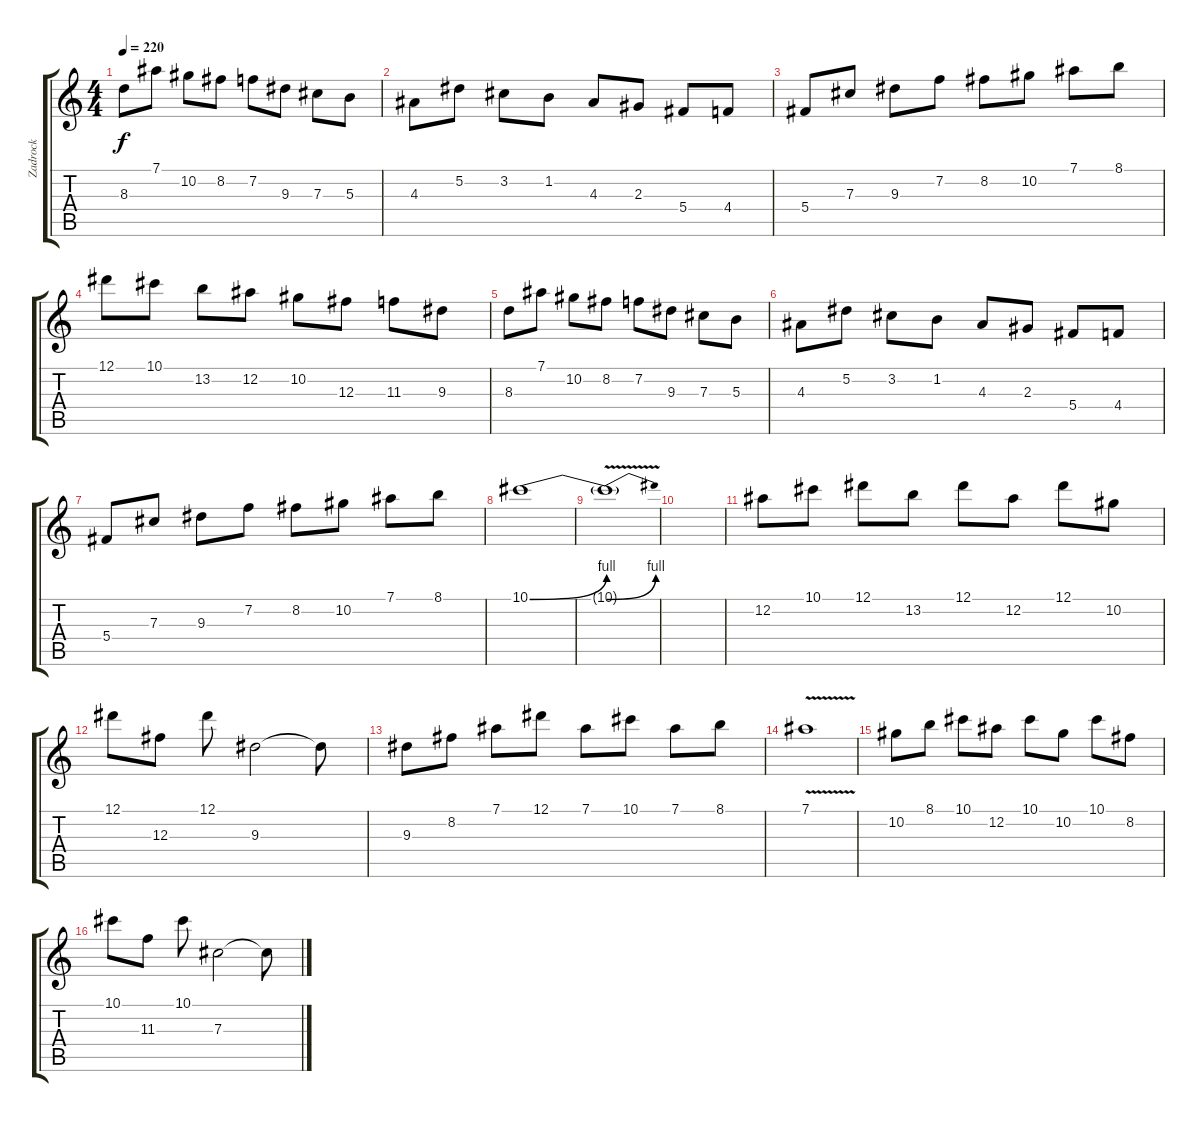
\track ("Zadrock" "Zadrock") {instrument overdrivenguitar}
\staff {score tabs}
\tuning (Eb4 Bb3 Gb3 Db3 Ab2 Eb2) {hide}
\ts (4 4)
\tempo 220
\clef g2
\ks c
8.3.8{dy f} 7.1.8 10.2.8 8.2.8 7.2.8 9.3.8 7.3.8 5.3.8 |
4.3.8 5.2.8 3.2.8 1.2.8 4.3.8 2.3.8 5.4.8 4.4.8 |
5.4.8 7.3.8 9.3.8 7.2.8 8.2.8 10.2.8 7.1.8 8.1.8 |
12.1.8 10.1.8 13.2.8 12.2.8 10.2.8 12.3.8 11.3.8 9.3.8 |
8.3.8 7.1.8 10.2.8 8.2.8 7.2.8 9.3.8 7.3.8 5.3.8 |
4.3.8 5.2.8 3.2.8 1.2.8 4.3.8 2.3.8 5.4.8 4.4.8 |
5.4.8 7.3.8 9.3.8 7.2.8 8.2.8 10.2.8 7.1.8 8.1.8 |
10.1{be (bend 0 0 60 4)}.1 |
10.1{be (bend 0 0 60 4) v t}.1 |
|
12.2.8 10.1.8 12.1.8 13.2.8 12.1.8 12.2.8 12.1.8 10.2.8 |
12.1.8 12.3.8 12.1.8 9.3.2 9.3{t}.8 |
9.3.8 8.2.8 7.1.8 12.1.8 7.1.8 10.1.8 7.1.8 8.1.8 |
7.1{v}.1 |
10.2.8 8.1.8 10.1.8 12.2.8 10.1.8 10.2.8 10.1.8 8.2.8 |
10.1.8 11.3.8 10.1.8 7.3.2 7.3{t}.8
